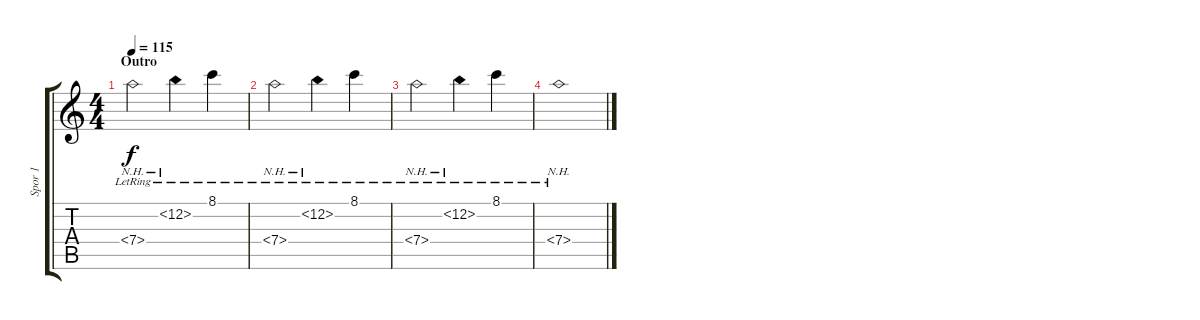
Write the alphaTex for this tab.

\track ("Spor 1" "Spor 1") {instrument acousticguitarsteel}
\staff {score tabs}
\tuning (E4 B3 G3 D3 A2 E2) {hide}
\ts (4 4)
\section ("" "Outro")
\tempo 115
\clef g2
\ks aminor
7.4{nh lr}.2{dy f} 12.2{nh lr}.4 8.1{lr}.4 |
7.4{nh lr}.2 12.2{nh lr}.4 8.1{lr}.4 |
7.4{nh lr}.2 12.2{nh lr}.4 8.1{lr}.4 |
7.4{nh lr}.1
